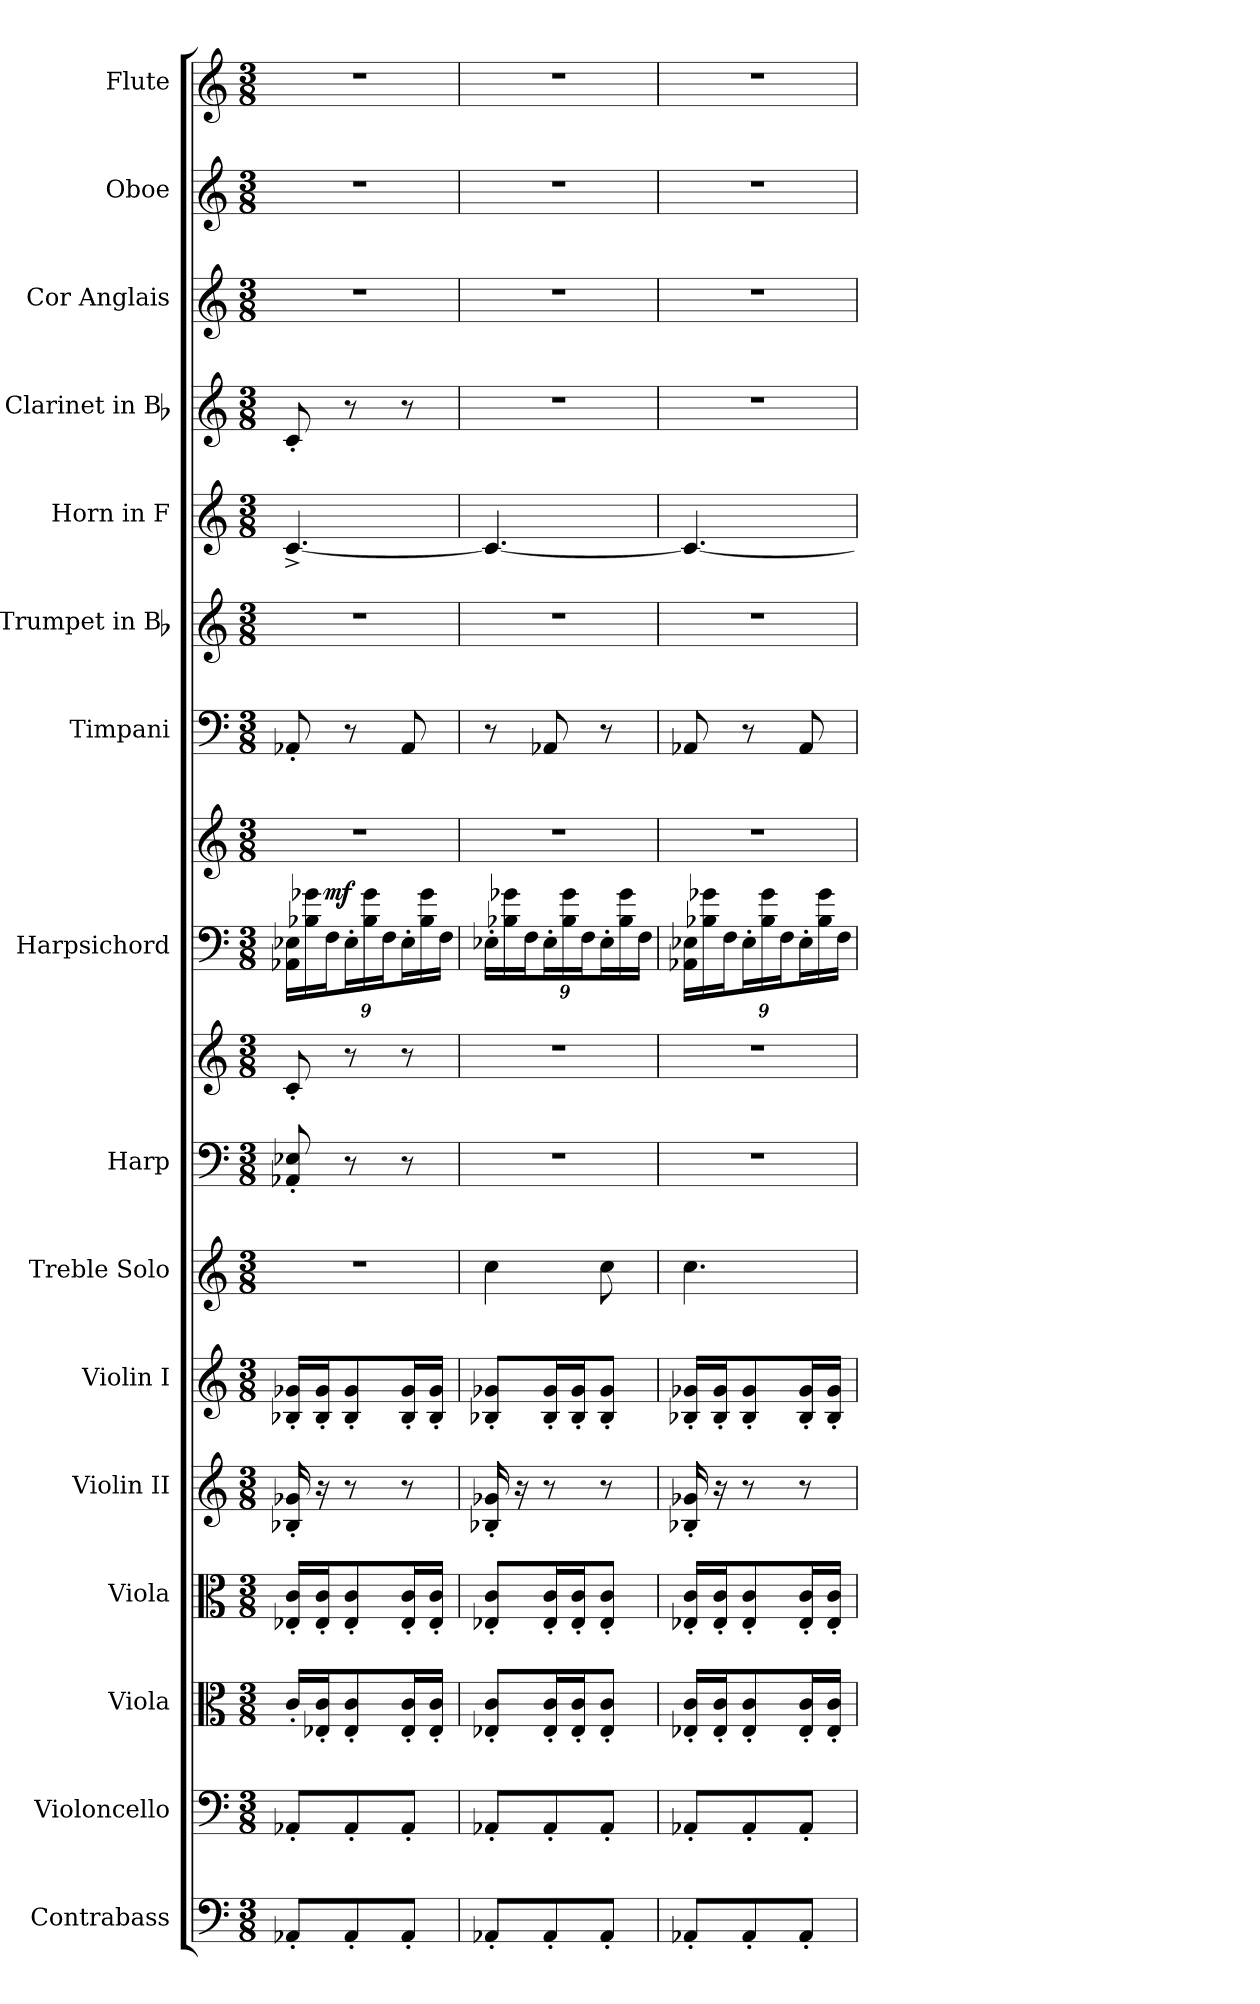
**kern	**kern	**kern	**kern	**kern	**kern	**kern	**kern	**kern	**kern	**kern	**dynam	**kern	**kern	**kern	**kern	**kern	**kern	**kern
*part16	*part15	*part14	*part13	*part12	*part11	*part10	*part9	*part9	*part8	*part8	*part8	*part7	*part6	*part5	*part4	*part3	*part2	*part1
*staff18	*staff17	*staff16	*staff15	*staff14	*staff13	*staff12	*staff11	*staff10	*staff9	*staff8	*staff8/9	*staff7	*staff6	*staff5	*staff4	*staff3	*staff2	*staff1
*I"Contrabass	*I"Violoncello	*I"Viola	*I"Viola	*I"Violin II	*I"Violin I	*I"Treble Solo	*I"Harp	*	*I"Harpsichord	*	*	*I"Timpani	*I"Trumpet in Bb	*I"Horn in F	*I"Clarinet in Bb	*I"Cor Anglais	*I"Oboe	*I"Flute
*I'Cb.	*I'Vc.	*I'Vla.	*I'Vla.	*I'Vln. II	*I'Vln. I	*I'Tr. Solo	*I'Hp.	*	*I'Hpsd.	*	*	*I'Timp.	*I'Tpt.	*I'Hn.	*I'Cl.	*I'C. A.	*I'Ob.	*I'Fl.
*clefF4	*clefF4	*clefC3	*clefC3	*clefG2	*clefG2	*clefG2	*clefF4	*clefG2	*clefF4	*clefG2	*	*clefF4	*clefG2	*clefG2	*clefG2	*clefG2	*clefG2	*clefG2
*k[]	*k[]	*k[]	*k[]	*k[]	*k[]	*k[]	*k[]	*k[]	*k[]	*k[]	*	*	*k[]	*	*k[]	*k[]	*k[]	*k[]
*M3/8	*M3/8	*M3/8	*M3/8	*M3/8	*M3/8	*M3/8	*M3/8	*M3/8	*M3/8	*M3/8	*	*M3/8	*M3/8	*M3/8	*M3/8	*M3/8	*M3/8	*M3/8
=1	=1	=1	=1	=1	=1	=1	=1	=1	=1	=1	=1	=1	=1	=1	=1	=1	=1	=1
*	*	*	*	*	*	*	*	*	*	*^	*	*	*	*	*	*	*	*
8AA-X'L	8AA-X'L	16c'LL	16E-X' 16c'LL	16B-X' 16g-X'	16B-X' 16g-X'LL	4.r	8AA-X' 8E-X'	8c'	24AA-X 24E-XLL	4.r	12ryy	.	8AA-X'	4.r	[4.c^	8c'	4.r	4.r	4.r
.	.	.	.	.	.	.	.	.	24B-X 24g-X	.	.	.	.	.	.	.	.	.	.
.	.	16E-X' 16c'J	16E-' 16c'J	16r	16B-' 16g-'J	.	.	.	.	.	.	.	.	.	.	.	.	.	.
.	.	.	.	.	.	.	.	.	24FJ	.	6..ryy	mf	.	.	.	.	.	.	.
8AA-'	8AA-'	8E-' 8c'	8E-' 8c'	8r	8B-' 8g-'	.	8r	8r	24E-'L	.	.	.	8r	.	.	8r	.	.	.
.	.	.	.	.	.	.	.	.	24B- 24g-	.	.	.	.	.	.	.	.	.	.
.	.	.	.	.	.	.	.	.	24FJ	.	.	.	.	.	.	.	.	.	.
8AA-'J	8AA-'J	16E-' 16c'L	16E-' 16c'L	8r	16B-' 16g-'L	.	8r	8r	24E-'L	.	.	.	8AA-	.	.	8r	.	.	.
.	.	.	.	.	.	.	.	.	24B- 24g-	.	.	.	.	.	.	.	.	.	.
.	.	16E-' 16c'JJ	16E-' 16c'JJ	.	16B-' 16g-'JJ	.	.	.	.	.	.	.	.	.	.	.	.	.	.
.	.	.	.	.	.	.	.	.	24FJJ	.	.	.	.	.	.	.	.	.	.
*	*	*	*	*	*	*	*	*	*	*v	*v	*	*	*	*	*	*	*	*
=2	=2	=2	=2	=2	=2	=2	=2	=2	=2	=2	=2	=2	=2	=2	=2	=2	=2	=2
8AA-X'L	8AA-X'L	8E-X' 8c'L	8E-X' 8c'L	16B-X' 16g-X'	8B-X' 8g-X'L	4cc	4.r	4.r	24E-X'LL	4.r	.	8r	4.r	4.c_	4.r	4.r	4.r	4.r
.	.	.	.	.	.	.	.	.	24B-X 24g-X	.	.	.	.	.	.	.	.	.
.	.	.	.	16r	.	.	.	.	.	.	.	.	.	.	.	.	.	.
.	.	.	.	.	.	.	.	.	24FJ	.	.	.	.	.	.	.	.	.
8AA-'	8AA-'	16E-' 16c'L	16E-' 16c'L	8r	16B-' 16g-'L	.	.	.	24E-'L	.	.	8AA-X	.	.	.	.	.	.
.	.	.	.	.	.	.	.	.	24B- 24g-	.	.	.	.	.	.	.	.	.
.	.	16E-' 16c'J	16E-' 16c'J	.	16B-' 16g-'J	.	.	.	.	.	.	.	.	.	.	.	.	.
.	.	.	.	.	.	.	.	.	24FJ	.	.	.	.	.	.	.	.	.
8AA-'J	8AA-'J	8E-' 8c'J	8E-' 8c'J	8r	8B-' 8g-'J	8cc	.	.	24E-'L	.	.	8r	.	.	.	.	.	.
.	.	.	.	.	.	.	.	.	24B- 24g-	.	.	.	.	.	.	.	.	.
.	.	.	.	.	.	.	.	.	24FJJ	.	.	.	.	.	.	.	.	.
=3	=3	=3	=3	=3	=3	=3	=3	=3	=3	=3	=3	=3	=3	=3	=3	=3	=3	=3
8AA-X'L	8AA-X'L	16E-X' 16c'LL	16E-X' 16c'LL	16B-X' 16g-X'	16B-X' 16g-X'LL	4.cc	4.r	4.r	24AA-X 24E-XLL	4.r	.	8AA-X	4.r	4.c_	4.r	4.r	4.r	4.r
.	.	.	.	.	.	.	.	.	24B-X 24g-X	.	.	.	.	.	.	.	.	.
.	.	16E-' 16c'J	16E-' 16c'J	16r	16B-' 16g-'J	.	.	.	.	.	.	.	.	.	.	.	.	.
.	.	.	.	.	.	.	.	.	24FJ	.	.	.	.	.	.	.	.	.
8AA-'	8AA-'	8E-' 8c'	8E-' 8c'	8r	8B-' 8g-'	.	.	.	24E-'L	.	.	8r	.	.	.	.	.	.
.	.	.	.	.	.	.	.	.	24B- 24g-	.	.	.	.	.	.	.	.	.
.	.	.	.	.	.	.	.	.	24FJ	.	.	.	.	.	.	.	.	.
8AA-'J	8AA-'J	16E-' 16c'L	16E-' 16c'L	8r	16B-' 16g-'L	.	.	.	24E-'L	.	.	8AA-	.	.	.	.	.	.
.	.	.	.	.	.	.	.	.	24B- 24g-	.	.	.	.	.	.	.	.	.
.	.	16E-' 16c'JJ	16E-' 16c'JJ	.	16B-' 16g-'JJ	.	.	.	.	.	.	.	.	.	.	.	.	.
.	.	.	.	.	.	.	.	.	24FJJ	.	.	.	.	.	.	.	.	.
=	=	=	=	=	=	=	=	=	=	=	=	=	=	=	=	=	=	=
*-	*-	*-	*-	*-	*-	*-	*-	*-	*-	*-	*-	*-	*-	*-	*-	*-	*-	*-
